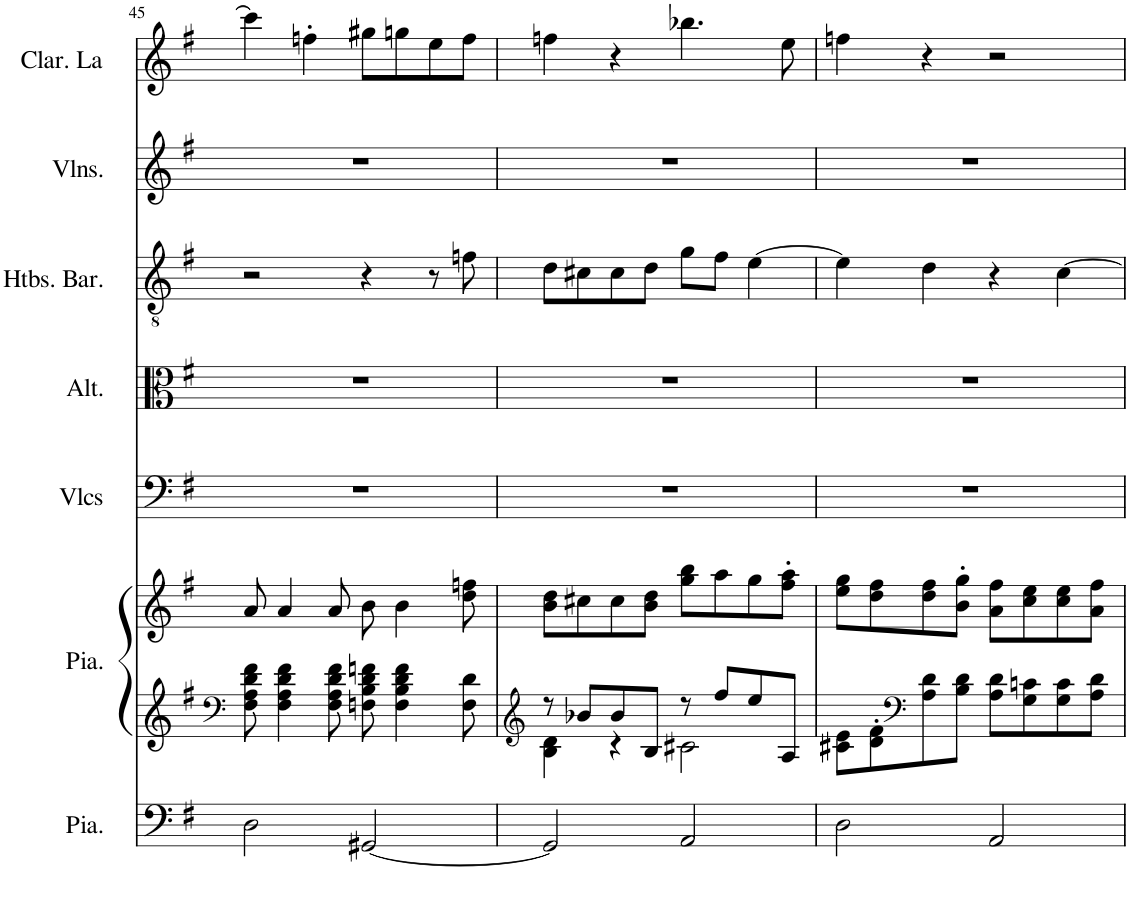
**kern	**kern	**kern	**kern	**kern	**kern	**kern	**kern
*part7	*part6	*part6	*part5	*part4	*part3	*part2	*part1
*staff8	*staff7	*staff6	*staff5	*staff4	*staff3	*staff2	*staff1
*I"Piano, Pedals	*I"Piano, Organ	*	*I"Violoncelles, Bass	*I"Altos, Tenor	*I"Hautbois Baryton, Alto	*I"Violons, Soprano	*I"Clarinette en La, Soprano solo
*I'Pia.	*I'Pia.	*	*I'Vlcs	*I'Alt.	*I'Htbs. Bar.	*I'Vlns.	*I'Clar. La
!!LO:PB:g=z
*clefF4	*clefF4	*clefG2	*clefF4	*clefC3	*clefGv2	*clefG2	*clefG2
*	*	*	*	*	*	*	*Trd2c3
*k[f#]	*k[f#]	*k[f#]	*k[f#]	*k[f#]	*k[f#]	*k[f#]	*k[f#]
*M4/4	*M4/4	*M4/4	*M4/4	*M4/4	*M4/4	*M4/4	*M4/4
=45	=45	=45	=45	=45	=45	=45	=45
2D\	8F#\ 8A\ 8d\ 8f#\	8a/	1r	1r	2r	1r	4ccc\]
.	4F#\ 4A\ 4d\ 4f#\	4a/	.	.	.	.	.
.	.	.	.	.	.	.	4ffn'\
.	8F#\ 8A\ 8d\ 8f#\	8a/	.	.	.	.	.
[2GG#X/	8Fn\ 8B\ 8d\ 8fn\	8b\	.	.	4r	.	8gg#X\L
.	4F\ 4B\ 4d\ 4f\	4b\	.	.	.	.	8ggn\
.	.	.	.	.	8r	.	8ee\
.	8F\ 8d\	8dd\ 8ffn\	.	.	8fn\	.	8ff\J
=46	=46	=46	=46	=46	=46	=46	=46
*	*clefG2	*	*	*	*	*	*
*	*^	*	*	*	*	*	*
2GG#/]	8r	4B\ 4d\	8b\ 8dd\L	1r	1r	8d\L	1r	4ffn\
.	8b-X/L	.	8cc#X\	.	.	8c#X\	.	.
.	8b-/	4r	8cc#\	.	.	8c#\	.	4r
.	8B/J	.	8b\ 8dd\J	.	.	8d\J	.	.
2AA/	8r	2c#X\	8gg\ 8bb\L	.	.	8g\L	.	4.bb-X\
.	8ff#/L	.	8aa\	.	.	8f#\J	.	.
.	8ee/	.	8gg\	.	.	[4e\	.	.
.	8A/J	.	8ff#\' 8aa\'J	.	.	.	.	8ee\
*	*v	*v	*	*	*	*	*	*
=47	=47	=47	=47	=47	=47	=47	=47
2D\	8c#X\ 8e\L	8ee\ 8gg\L	1r	1r	4e\]	1r	4ffn\
.	8d\' 8f#\'	8dd\ 8ff#\	.	.	.	.	.
*	*clefF4	*	*	*	*	*	*
.	8A\ 8d\	8dd\ 8ff#\	.	.	4d\	.	4r
.	8B\ 8d\J	8b\' 8gg\'J	.	.	.	.	.
2AA/	8A\ 8d\L	8a\ 8ff#\L	.	.	4r	.	2r
.	8G\ 8cn\	8cc\ 8ee\	.	.	.	.	.
.	8G\ 8c\	8cc\ 8ee\	.	.	[4c\	.	.
.	8A\ 8d\J	8a\ 8ff#\J	.	.	.	.	.
=	=	=	=	=	=	=	=
*-	*-	*-	*-	*-	*-	*-	*-
